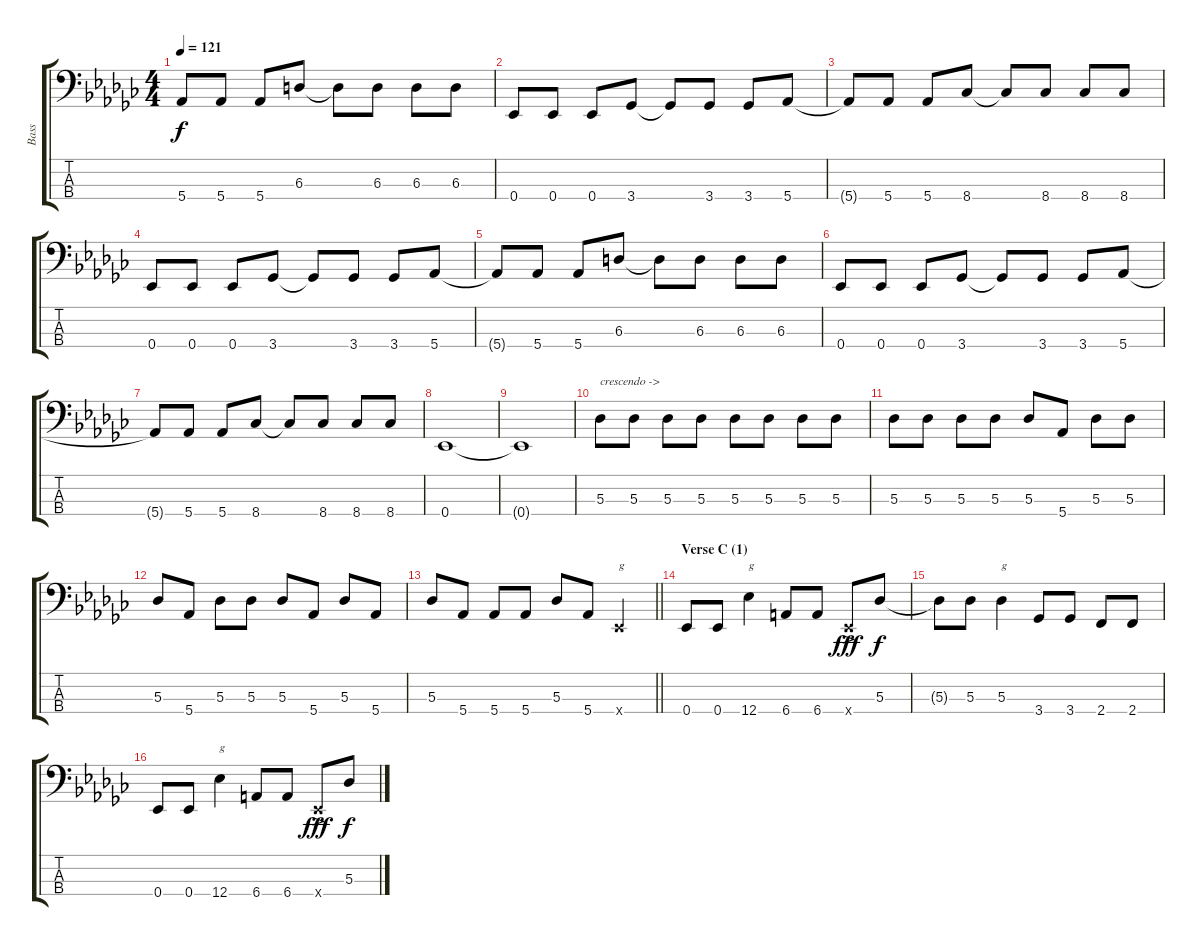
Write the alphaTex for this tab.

\track ("Bass" "Bass") {instrument electricbasspick}
\staff {score tabs}
\tuning (Gb2 Db2 Ab1 Eb1) {hide}
\ts (4 4)
\tempo 121
\clef f4
\ks ebminor
5.4{t}.8{dy f} 5.4.8 5.4.8 6.3.8 6.3{t}.8 6.3.8 6.3.8 6.3.8 |
0.4.8 0.4.8 0.4.8 3.4.8 3.4{t}.8 3.4.8 3.4.8 5.4.8 |
5.4{t}.8 5.4.8 5.4.8 8.4.8 8.4{t}.8 8.4.8 8.4.8 8.4.8 |
0.4.8 0.4.8 0.4.8 3.4.8 3.4{t}.8 3.4.8 3.4.8 5.4.8 |
5.4{t}.8 5.4.8 5.4.8 6.3.8 6.3{t}.8 6.3.8 6.3.8 6.3.8 |
0.4.8 0.4.8 0.4.8 3.4.8 3.4{t}.8 3.4.8 3.4.8 5.4.8 |
5.4{t}.8 5.4.8 5.4.8 8.4.8 8.4{t}.8 8.4.8 8.4.8 8.4.8 |
0.4.1 |
0.4{t}.1 |
5.3.8{txt "crescendo ->"} 5.3.8 5.3.8 5.3.8 5.3.8 5.3.8 5.3.8 5.3.8 |
5.3.8 5.3.8 5.3.8 5.3.8 5.3.8 5.4.8 5.3.8 5.3.8 |
5.3.8 5.4.8 5.3.8 5.3.8 5.3.8 5.4.8 5.3.8 5.4.8 |
\barLineRight lightlight
5.3.8 5.4.8 5.4.8 5.4.8 5.3.8 5.4.8 0.4{x}.4{txt "g"} |
\section ("" "Verse C (1)")
0.4.8 0.4.8 12.4.4{txt "g"} 6.4.8 6.4.8 0.4{ac x}.8{dy fff} 5.3.8{dy f} |
5.3{t}.8 5.3.8 5.3.4{txt "g"} 3.4.8 3.4.8 2.4.8 2.4.8 |
0.4.8 0.4.8 12.4.4{txt "g"} 6.4.8 6.4.8 0.4{ac x}.8{dy fff} 5.3.8{dy f}
